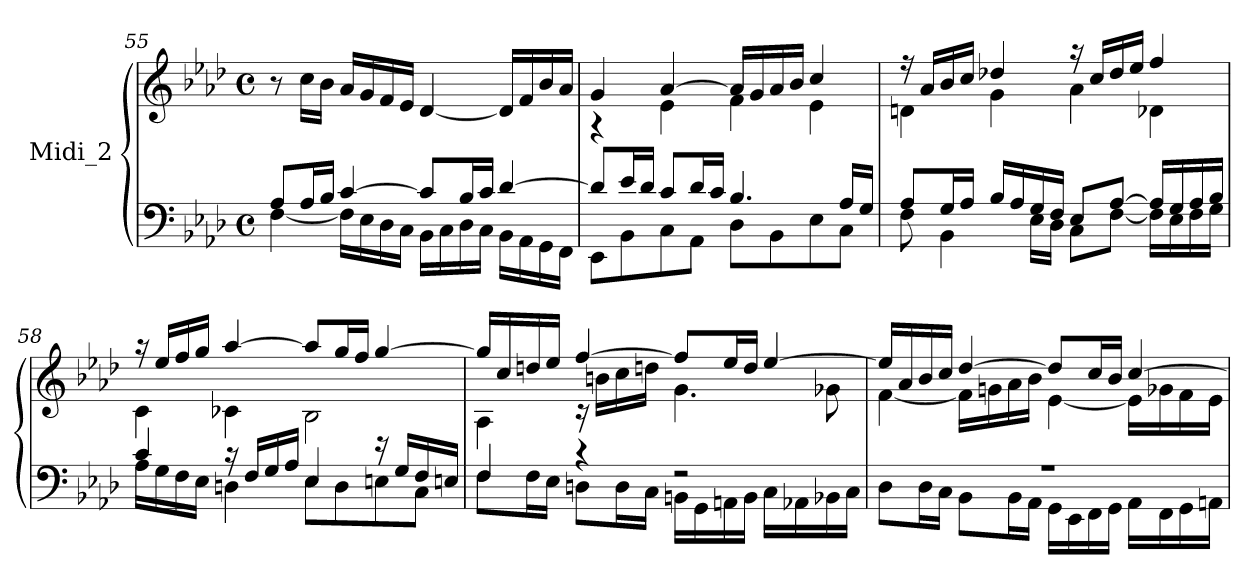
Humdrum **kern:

**kern	**kern
*part1	*part1
*staff2	*staff1
*I"Midi_2	*
*clefF4	*clefG2
*k[b-e-a-d-]	*k[b-e-a-d-]
*A-:	*A-:
*M4/4	*M4/4
*met(c)	*met(c)
=55	=55
*^	*
8A-L	[4F\	8r
16A-/L	.	16ccLL
16B-/JJ	.	16b-JJ
[4c/	16F\LL]	16a-LL
.	16E-\	16g
.	16D-\	16f
.	16C\JJ	16e-JJ
8cL]	16BB-\LL	[4d-
.	16C\	.
16B-/L	16D-\	.
16c/JJ	16C\JJ	.
[4d-/	16BB-\LL	16d-LL]
.	16AA-\	16f
.	16GG\	16b-
.	16FF\JJ	16a-JJ
!!LO:LB:g=z
=56	=56	=56
*	*	*^
8d-/L]	8EE-L	4g/	4r
16e-/L	8BB-\	.	.
16d-/JJ	.	.	.
8c/L	8C\	[4a-/	4e-\
16d-/L	8AA-\J	.	.
16c/JJ	.	.	.
4.B-/	8D-L	16a-/LL]	4f\
.	.	16g/	.
.	8BB-\	16a-/	.
.	.	16b-/JJ	.
.	8E-\	4cc/	4e-\
16A-LL	8C\J	.	.
16G/JJ	.	.	.
=57	=57	=57	=57
8A-L	8F\	16r	4dn\
.	.	16a-LL	.
16G/L	4BB-\	16b-/	.
16A-/JJ	.	16cc/JJ	.
16B-/LL	.	4dd-X/	4g\
16A-/	.	.	.
16G/	16E-\LL	.	.
16F/JJ	16D-\JJ	.	.
8E-/L	8CL	16r	4a-\
.	.	16ccLL	.
[8A-/J	[8F\J	16dd-/	.
.	.	16ee-/JJ	.
16A-LL]	16F\LL]	4ff/	4d-X\
16G/	16E-\	.	.
16A-/	16F\	.	.
16B-/JJ	16G\JJ	.	.
=58	=58	=58	=58
4c/	16A-\LL	16r	4c\
.	16G\	16ee-LL	.
.	16F\	16ff/	.
.	16E-\JJ	16gg/JJ	.
16r	4Dn\	[4aa-/	4c-X\
16F/LL	.	.	.
16G/	.	.	.
16A-/JJ	.	.	.
4E-/	8E-\L	8aa-/L]	2B-\
.	8D\	16gg/L	.
.	.	16ff/JJ	.
16r	8En\	[4gg/	.
16G/LL	.	.	.
16F/	8C\J	.	.
16En/JJ	.	.	.
!!LO:LB:g=z	!!
=59	=59	=59	=59
4F/	8F\L	16gg/LL]	4A-\
.	.	16cc/	.
.	16F\L	16ddn/	.
.	16E-\JJ	16ee-/JJ	.
4r	8DnL	[4ff/	16r
.	.	.	16bnLL
.	16D\L	.	16cc\
.	16C\JJ	.	16ddn\JJ
2r	16BBnLL	8ffL]	4.g\
.	16GG\	.	.
.	16AAn\	16ee-/L	.
.	16BB\JJ	16dd/JJ	.
.	16C\LL	[4ee-/	.
.	16AA-X\	.	.
.	16BB-X\	.	8g-X\
.	16C\JJ	.	.
=60	=60	=60	=60
1r	8D-\L	16ee-/LL]	[4f\
.	.	16a-/	.
.	16D-\L	16b-/	.
.	16C\JJ	16cc/JJ	.
.	8BB-\L	[4dd-/	16f\LL]
.	.	.	16gn\
.	16BB-\L	.	16a-\
.	16AA-\JJ	.	16b-\JJ
.	16GG\LL	8dd-L]	[4e-\
.	16EE-\	.	.
.	16FF\	16cc/L	.
.	16GG\JJ	16b-/JJ	.
.	16AA-\LL	[4cc/	16e-LL]
.	16FF\	.	16g-X\
.	16GG\	.	16f\
.	16AAn\JJ	.	16e-\JJ
*v	*v	*	*
*	*v	*v
=	=
*-	*-
